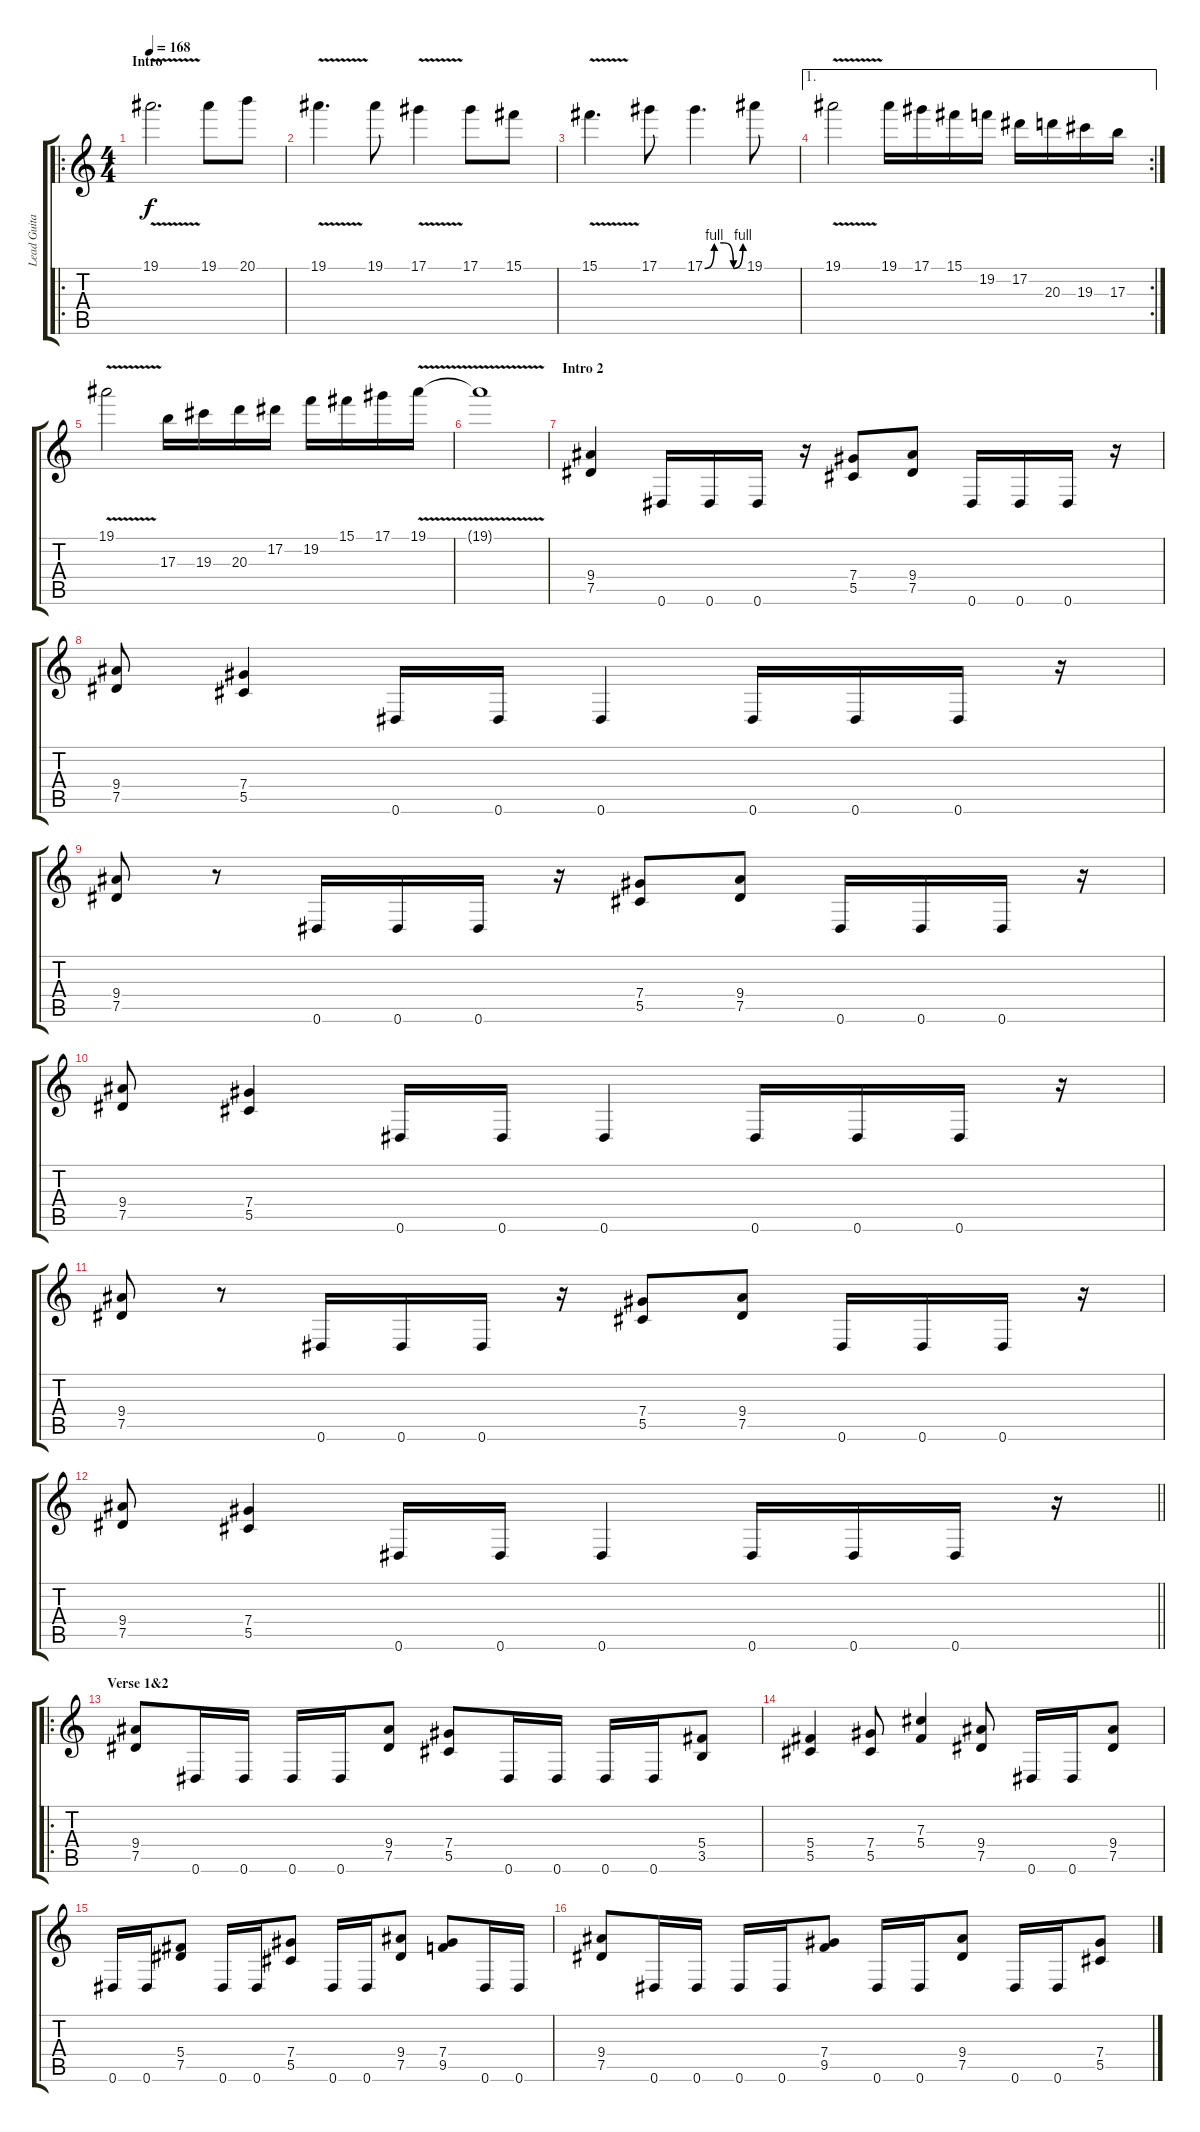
\track ("Lead Guitar" "Lead Guita") {instrument overdrivenguitar}
\staff {score tabs}
\tuning (Eb4 Bb3 Gb3 Db3 Ab2 Eb2) {hide}
\ro
\ts (4 4)
\section ("" "Intro")
\tempo 168
\clef g2
\ks c
19.1{v}.2{d dy f instrument overdrivenguitar} 19.1.8 20.1.8 |
19.1{v}.4{d} 19.1.8 17.1{v}.4 17.1.8 15.1.8 |
15.1{v}.4{d} 17.1.8 17.1{be (custom 0 0 15 4 30 4 45 0 60 4)}.4{d} 19.1.8 |
\ae 1
\rc 2
19.1{v}.2 19.1.16 17.1.16 15.1.16 19.2.16 17.2.16 20.3.16 19.3.16 17.3.16 |
19.1{v}.2 17.3.16 19.3.16 20.3.16 17.2.16 19.2.16 15.1.16 17.1.16 19.1{v}.16 |
19.1{t}.1 |
\section ("" "Intro 2")
(9.4 7.5).4 0.6.16 0.6.16 0.6.16 r.16 (7.4 5.5).8 (9.4 7.5).8 0.6.16 0.6.16 0.6.16 r.16 |
(9.4 7.5).8 (7.4 5.5).4 0.6.16 0.6.16 0.6.4 0.6.16 0.6.16 0.6.16 r.16 |
(9.4 7.5).8 r.8 0.6.16 0.6.16 0.6.16 r.16 (7.4 5.5).8 (9.4 7.5).8 0.6.16 0.6.16 0.6.16 r.16 |
(9.4 7.5).8 (7.4 5.5).4 0.6.16 0.6.16 0.6.4 0.6.16 0.6.16 0.6.16 r.16 |
(9.4 7.5).8 r.8 0.6.16 0.6.16 0.6.16 r.16 (7.4 5.5).8 (9.4 7.5).8 0.6.16 0.6.16 0.6.16 r.16 |
\barLineRight lightlight
(9.4 7.5).8 (7.4 5.5).4 0.6.16 0.6.16 0.6.4 0.6.16 0.6.16 0.6.16 r.16 |
\ro
\section ("" "Verse 1&2")
(9.4 7.5).8 0.6.16 0.6.16 0.6.16 0.6.16 (9.4 7.5).8 (7.4 5.5).8 0.6.16 0.6.16 0.6.16 0.6.16 (5.4 3.5).8 |
(5.4 5.5).4 (7.4 5.5).8 (7.3 5.4).4 (9.4 7.5).8 0.6.16 0.6.16 (9.4 7.5).8 |
0.6.16 0.6.16 (5.4 7.5).8 0.6.16 0.6.16 (7.4 5.5).8 0.6.16 0.6.16 (9.4 7.5).8 (7.4 9.5).8 0.6.16 0.6.16 |
(9.4 7.5).8 0.6.16 0.6.16 0.6.16 0.6.16 (7.4 9.5).8 0.6.16 0.6.16 (9.4 7.5).8 0.6.16 0.6.16 (7.4 5.5).8
